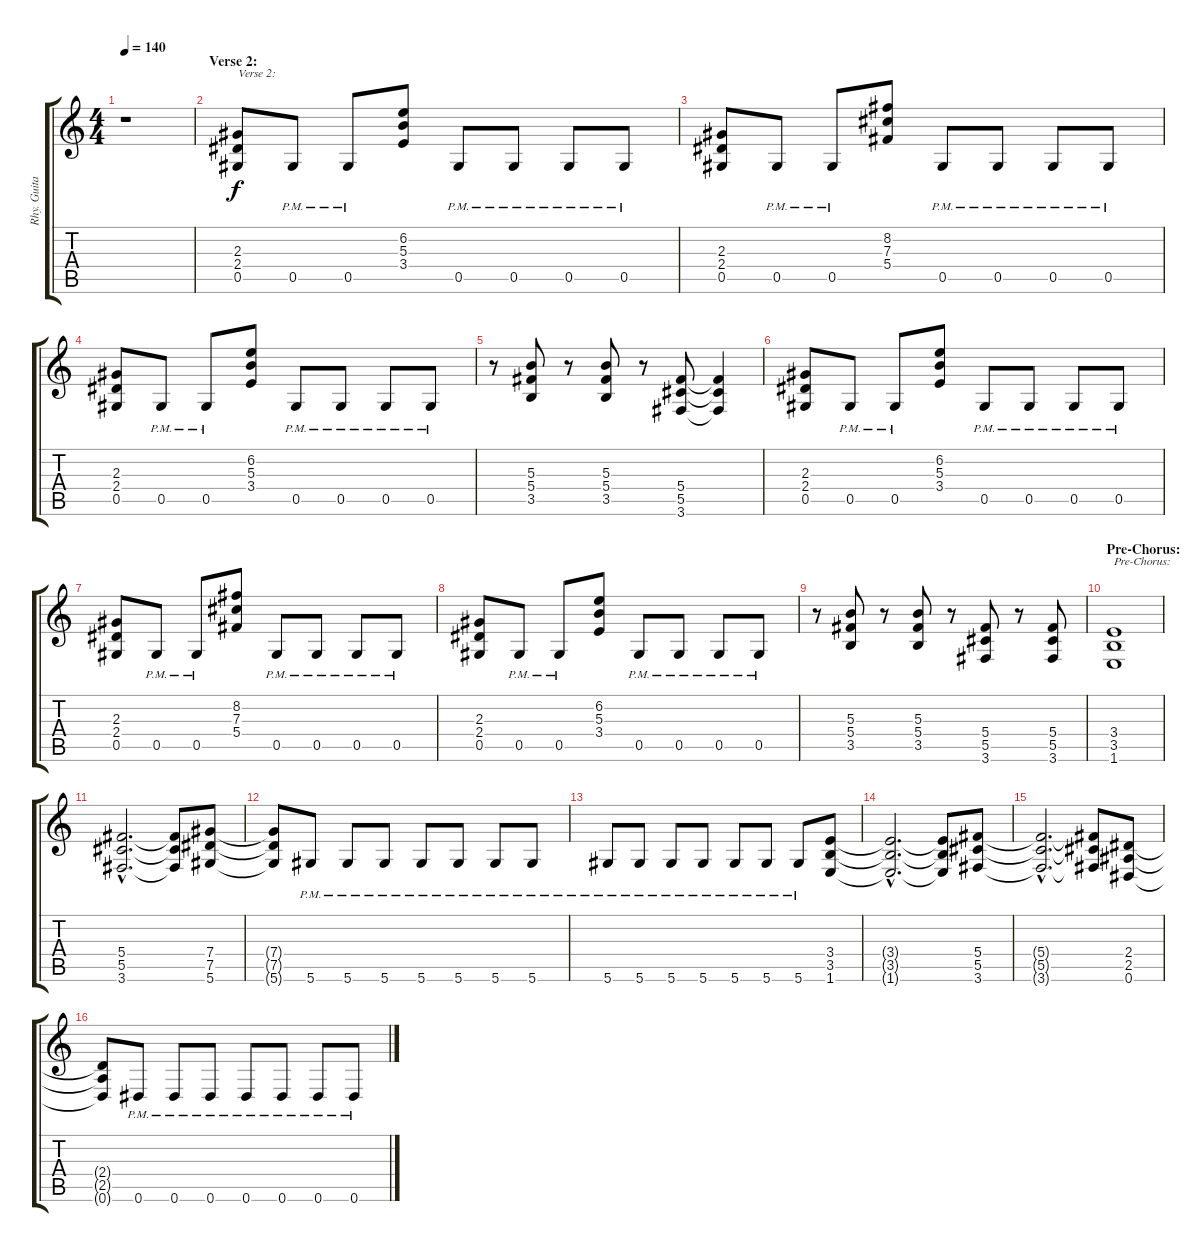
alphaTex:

\track ("Rhy. Guitar I" "Rhy. Guita") {instrument distortionguitar}
\staff {score tabs}
\tuning (Eb4 Bb3 Gb3 Db3 Ab2 Eb2) {hide}
\ts (4 4)
\tempo 140
\clef g2
\ks c
r.1{dy f} |
\section ("" "Verse 2:")
(2.3 2.4 0.5).8{txt "Verse 2:" volume 12} 0.5{pm}.8 0.5{pm}.8 (6.2 5.3 3.4).8 0.5{pm}.8 0.5{pm}.8 0.5{pm}.8 0.5{pm}.8 |
(2.3 2.4 0.5).8 0.5{pm}.8 0.5{pm}.8 (8.2 7.3 5.4).8 0.5{pm}.8 0.5{pm}.8 0.5{pm}.8 0.5{pm}.8 |
(2.3 2.4 0.5).8 0.5{pm}.8 0.5{pm}.8 (6.2 5.3 3.4).8 0.5{pm}.8 0.5{pm}.8 0.5{pm}.8 0.5{pm}.8 |
r.8 (5.3 5.4 3.5).8 r.8 (5.3 5.4 3.5).8 r.8 (5.4 5.5 3.6).8 (5.4{t} 5.5{t} 3.6{t}).4 |
(2.3 2.4 0.5).8 0.5{pm}.8 0.5{pm}.8 (6.2 5.3 3.4).8 0.5{pm}.8 0.5{pm}.8 0.5{pm}.8 0.5{pm}.8 |
(2.3 2.4 0.5).8 0.5{pm}.8 0.5{pm}.8 (8.2 7.3 5.4).8 0.5{pm}.8 0.5{pm}.8 0.5{pm}.8 0.5{pm}.8 |
(2.3 2.4 0.5).8 0.5{pm}.8 0.5{pm}.8 (6.2 5.3 3.4).8 0.5{pm}.8 0.5{pm}.8 0.5{pm}.8 0.5{pm}.8 |
r.8 (5.3 5.4 3.5).8 r.8 (5.3 5.4 3.5).8 r.8 (5.4 5.5 3.6).8 r.8 (5.4 5.5 3.6).8 |
\section ("" "Pre-Chorus:")
(3.4 3.5 1.6).1{txt "Pre-Chorus:"} |
(5.4{hac} 5.5{hac} 3.6{hac}).2{d} (5.4{t} 5.5{t} 3.6{t}).8 (7.4 7.5 5.6).8 |
(7.4{t} 7.5{t} 5.6{t}).8 5.6{pm}.8 5.6{pm}.8 5.6{pm}.8 5.6{pm}.8 5.6{pm}.8 5.6{pm}.8 5.6{pm}.8 |
5.6{pm}.8 5.6{pm}.8 5.6{pm}.8 5.6{pm}.8 5.6{pm}.8 5.6{pm}.8 5.6{pm}.8 (3.4 3.5 1.6).8 |
(3.4{hac t} 3.5{hac t} 1.6{hac t}).2{d} (3.4{t} 3.5{t} 1.6{t}).8 (5.4 5.5 3.6).8 |
(5.4{hac t} 5.5{hac t} 3.6{hac t}).2{d} (5.4{t} 5.5{t} 3.6{t}).8 (2.4 2.5 0.6).8 |
(2.4{t} 2.5{t} 0.6{t}).8 0.6{pm}.8 0.6{pm}.8 0.6{pm}.8 0.6{pm}.8 0.6{pm}.8 0.6{pm}.8 0.6{pm}.8
